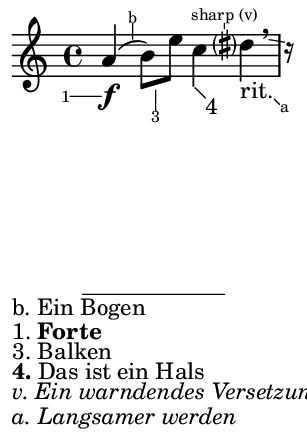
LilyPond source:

%% Generated by lilypond-book
%% Options: [exampleindent=10.16\mm,indent=0\mm,line-width=160\mm,papersize="a8",quote,ragged-right]
\include "lilypond-book-preamble.ly"


% ****************************************************************
% Start cut-&-pastable-section
% ****************************************************************

#(ly:set-option 'eps-box-padding 3.000000)



\paper {
  #(set-paper-size "a8")
  indent = 0\mm
  line-width = 160\mm
  % offset the left padding, also add 1mm as lilypond creates cropped
  % images with a little space on the right
  line-width = #(- line-width (* mm  3.000000) (* mm 1))
  line-width = 160\mm - 2.0 * 10.16\mm
  % offset the left padding, also add 1mm as lilypond creates cropped
  % images with a little space on the right
  line-width = #(- line-width (* mm  3.000000) (* mm 1))
  ragged-right = ##t
}

\layout {
  
}




% ****************************************************************
% ly snippet:
% ****************************************************************
\sourcefileline 1411
\book {
  \header { tagline = ##f }
  \relative {
    a'4-\footnote
      \markup { \teeny 1 } #'(-3 . 0)
      \markup { 1. \bold Forte } \f
    -\footnote
      \markup { \teeny b } #'(0 . 1.5)
      \markup { b. Ein Bogen } (
    b8)-\footnote
      \markup { \teeny 3 } #'(0 . -2)
      \markup { 3. Balken } [
    e]
    \single\footnote
      \markup { 4 } #'(1 . -1)
      \markup  { \bold 4. { Das ist ein Hals } } Stem
    c4
    \single\footnote
      \markup \concat \teeny { "sharp (v)" }
          #'(0 . 0.5)
      \markup \italic { v. Ein warndendes Versetzungszeichen } AccidentalCautionary
    dis?4-\footnote
      \markup \concat \teeny { "a" } #'(0.5 . -0.5)
      \markup \italic { a. Langsamer werden } _"rit."
    \footnote
      \markup { \teeny \musicglyph "rests.4" }
          #'(1.5 . -0.25)
      \markup { \null } \breathe
  }
}



% ****************************************************************
% end ly snippet
% ****************************************************************
